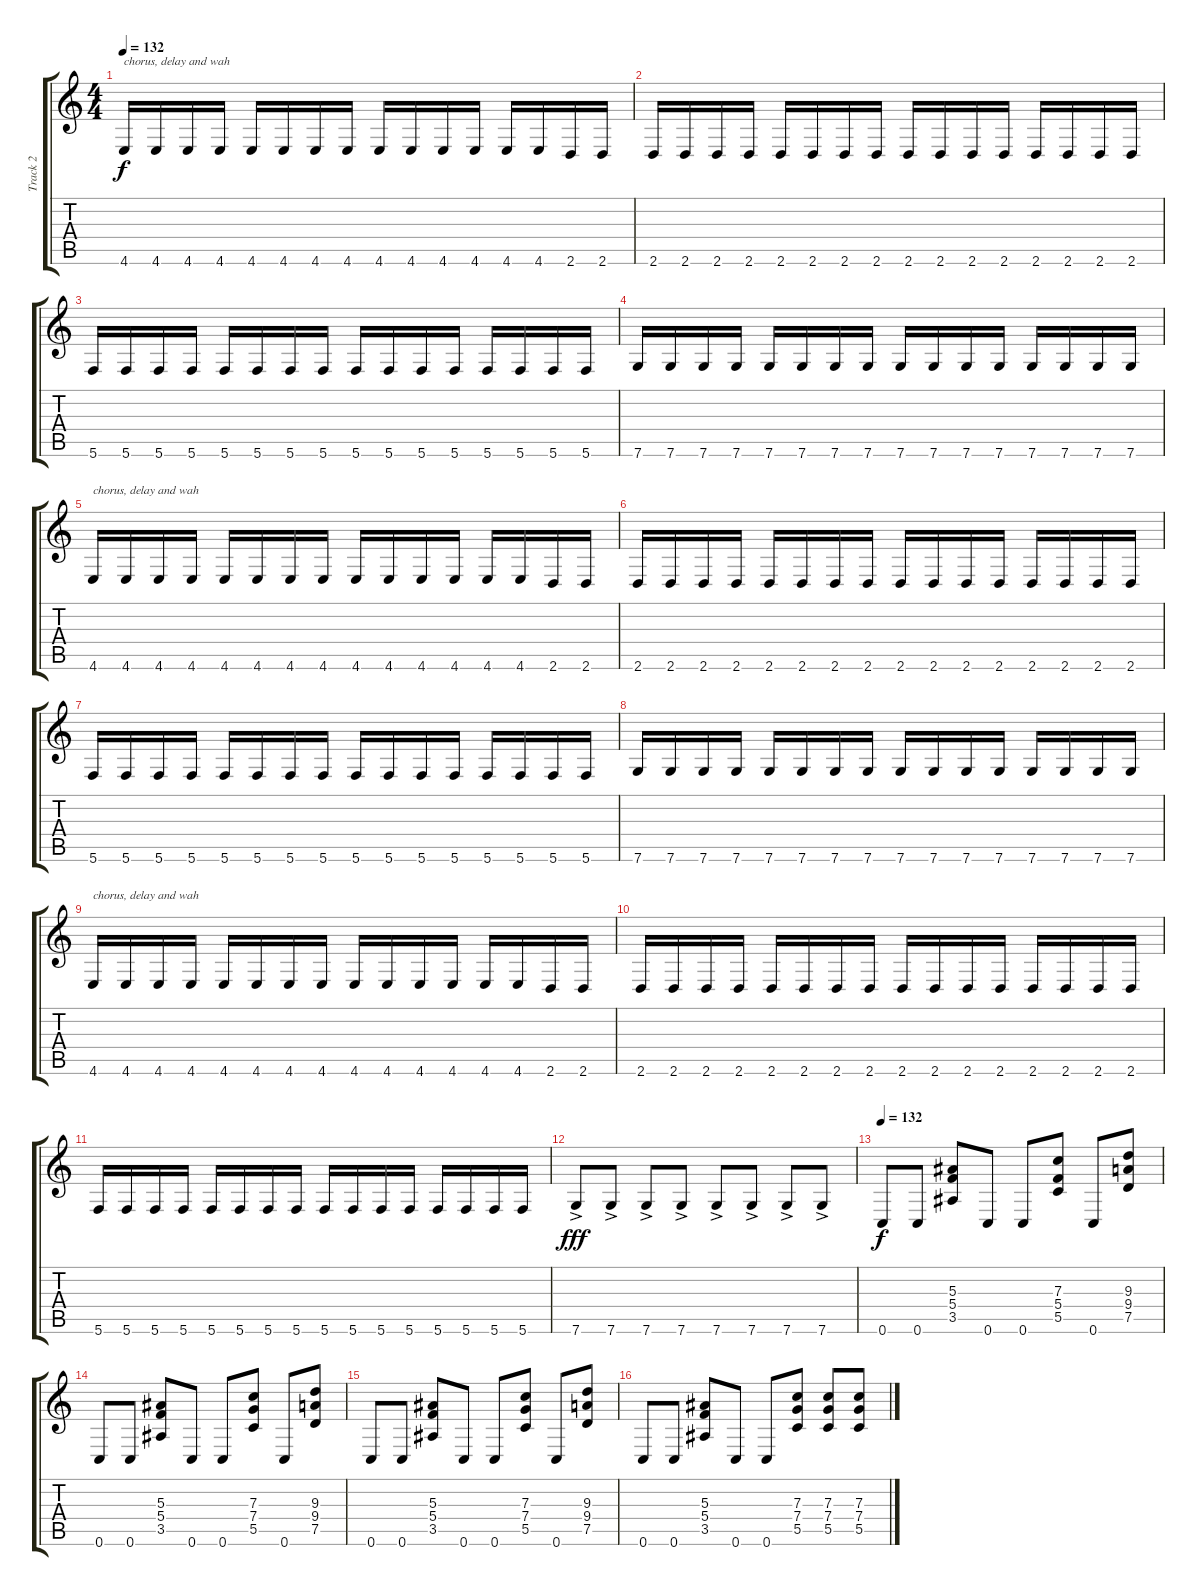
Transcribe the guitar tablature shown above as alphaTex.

\track ("Track 2" "Track 2") {instrument distortionguitar}
\staff {score tabs}
\tuning (D4 A3 F3 C3 G2 C2) {hide}
\ts (4 4)
\tempo 132
\clef g2
\ks c
4.6.16{txt "chorus, delay and wah" dy f} 4.6.16 4.6.16 4.6.16 4.6.16 4.6.16 4.6.16 4.6.16 4.6.16 4.6.16 4.6.16 4.6.16 4.6.16 4.6.16 2.6.16 2.6.16 |
2.6.16 2.6.16 2.6.16 2.6.16 2.6.16 2.6.16 2.6.16 2.6.16 2.6.16 2.6.16 2.6.16 2.6.16 2.6.16 2.6.16 2.6.16 2.6.16 |
5.6.16 5.6.16 5.6.16 5.6.16 5.6.16 5.6.16 5.6.16 5.6.16 5.6.16 5.6.16 5.6.16 5.6.16 5.6.16 5.6.16 5.6.16 5.6.16 |
7.6.16 7.6.16 7.6.16 7.6.16 7.6.16 7.6.16 7.6.16 7.6.16 7.6.16 7.6.16 7.6.16 7.6.16 7.6.16 7.6.16 7.6.16 7.6.16 |
4.6.16{txt "chorus, delay and wah"} 4.6.16 4.6.16 4.6.16 4.6.16 4.6.16 4.6.16 4.6.16 4.6.16 4.6.16 4.6.16 4.6.16 4.6.16 4.6.16 2.6.16 2.6.16 |
2.6.16 2.6.16 2.6.16 2.6.16 2.6.16 2.6.16 2.6.16 2.6.16 2.6.16 2.6.16 2.6.16 2.6.16 2.6.16 2.6.16 2.6.16 2.6.16 |
5.6.16 5.6.16 5.6.16 5.6.16 5.6.16 5.6.16 5.6.16 5.6.16 5.6.16 5.6.16 5.6.16 5.6.16 5.6.16 5.6.16 5.6.16 5.6.16 |
7.6.16 7.6.16 7.6.16 7.6.16 7.6.16 7.6.16 7.6.16 7.6.16 7.6.16 7.6.16 7.6.16 7.6.16 7.6.16 7.6.16 7.6.16 7.6.16 |
4.6.16{txt "chorus, delay and wah"} 4.6.16 4.6.16 4.6.16 4.6.16 4.6.16 4.6.16 4.6.16 4.6.16 4.6.16 4.6.16 4.6.16 4.6.16 4.6.16 2.6.16 2.6.16 |
2.6.16 2.6.16 2.6.16 2.6.16 2.6.16 2.6.16 2.6.16 2.6.16 2.6.16 2.6.16 2.6.16 2.6.16 2.6.16 2.6.16 2.6.16 2.6.16 |
5.6.16 5.6.16 5.6.16 5.6.16 5.6.16 5.6.16 5.6.16 5.6.16 5.6.16 5.6.16 5.6.16 5.6.16 5.6.16 5.6.16 5.6.16 5.6.16 |
7.6{ac}.8{dy fff} 7.6{ac}.8 7.6{ac}.8 7.6{ac}.8 7.6{ac}.8 7.6{ac}.8 7.6{ac}.8 7.6{ac}.8 |
\tempo 132
0.6.8{dy f} 0.6.8 (5.3 5.4 3.5).8 0.6.8 0.6.8 (7.3 5.4 5.5).8 0.6.8 (9.3 9.4 7.5).8 |
0.6.8 0.6.8 (5.3 5.4 3.5).8 0.6.8 0.6.8 (7.3 7.4 5.5).8 0.6.8 (9.3 9.4 7.5).8 |
0.6.8 0.6.8 (5.3 5.4 3.5).8 0.6.8 0.6.8 (7.3 7.4 5.5).8 0.6.8 (9.3 9.4 7.5).8 |
0.6.8 0.6.8 (5.3 5.4 3.5).8 0.6.8 0.6.8 (7.3 7.4 5.5).8 (7.3 7.4 5.5).8 (7.3 7.4 5.5).8
